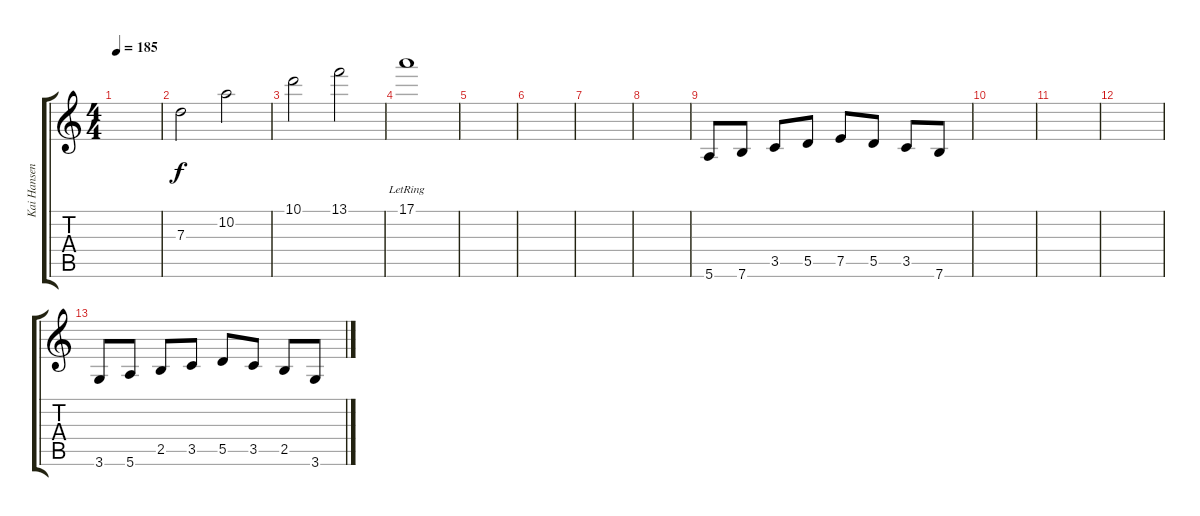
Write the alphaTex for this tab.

\track ("Kai Hansen" "Kai Hansen") {instrument overdrivenguitar}
\staff {score tabs}
\tuning (E4 B3 G3 D3 A2 E2) {hide}
\ts (4 4)
\tempo 185
\clef g2
\ks c
|
7.3.2 10.2.2 |
10.1.2 13.1.2 |
17.1{lr}.1 |
|
|
|
|
5.6.8 7.6.8 3.5.8 5.5.8 7.5.8 5.5.8 3.5.8 7.6.8 |
|
|
|
3.6.8 5.6.8 2.5.8 3.5.8 5.5.8 3.5.8 2.5.8 3.6.8
